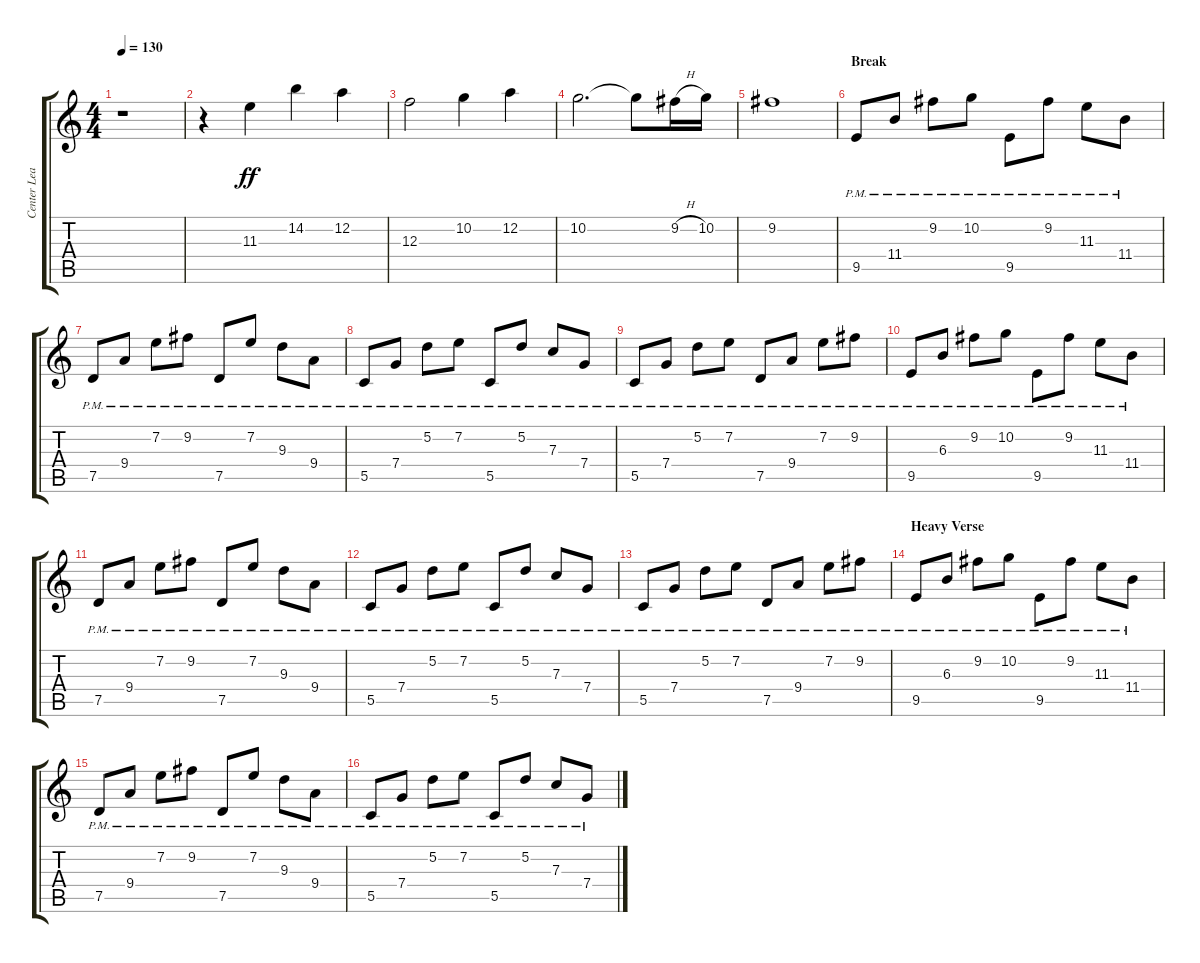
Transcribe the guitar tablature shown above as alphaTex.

\track ("Center Lead 1" "Center Lea") {instrument overdrivenguitar}
\staff {score tabs}
\tuning (D4 A3 F3 C3 G2 C2) {hide}
\ts (4 4)
\tempo 130
\clef g2
\ks aminor
r.1{dy ff} |
r.4 11.3.4 14.2.4 12.2.4 |
12.3.2 10.2.4 12.2.4 |
10.2.2{d} 10.2{t}.8 9.2{h}.16 10.2.16 |
9.2.1 |
\section ("" "Break")
9.5{pm}.8 11.4{pm}.8 9.2{pm}.8 10.2{pm}.8 9.5{pm}.8 9.2{pm}.8 11.3{pm}.8 11.4{pm}.8 |
7.5{pm}.8 9.4{pm}.8 7.2{pm}.8 9.2{pm}.8 7.5{pm}.8 7.2{pm}.8 9.3{pm}.8 9.4{pm}.8 |
5.5{pm}.8 7.4{pm}.8 5.2{pm}.8 7.2{pm}.8 5.5{pm}.8 5.2{pm}.8 7.3{pm}.8 7.4{pm}.8 |
5.5{pm}.8 7.4{pm}.8 5.2{pm}.8 7.2{pm}.8 7.5{pm}.8 9.4{pm}.8 7.2{pm}.8 9.2{pm}.8 |
9.5{pm}.8 6.3{pm}.8 9.2{pm}.8 10.2{pm}.8 9.5{pm}.8 9.2{pm}.8 11.3{pm}.8 11.4{pm}.8 |
7.5{pm}.8 9.4{pm}.8 7.2{pm}.8 9.2{pm}.8 7.5{pm}.8 7.2{pm}.8 9.3{pm}.8 9.4{pm}.8 |
5.5{pm}.8 7.4{pm}.8 5.2{pm}.8 7.2{pm}.8 5.5{pm}.8 5.2{pm}.8 7.3{pm}.8 7.4{pm}.8 |
5.5{pm}.8 7.4{pm}.8 5.2{pm}.8 7.2{pm}.8 7.5{pm}.8 9.4{pm}.8 7.2{pm}.8 9.2{pm}.8 |
\section ("" "Heavy Verse")
9.5{pm}.8 6.3{pm}.8 9.2{pm}.8 10.2{pm}.8 9.5{pm}.8 9.2{pm}.8 11.3{pm}.8 11.4{pm}.8 |
7.5{pm}.8 9.4{pm}.8 7.2{pm}.8 9.2{pm}.8 7.5{pm}.8 7.2{pm}.8 9.3{pm}.8 9.4{pm}.8 |
5.5{pm}.8 7.4{pm}.8 5.2{pm}.8 7.2{pm}.8 5.5{pm}.8 5.2{pm}.8 7.3{pm}.8 7.4{pm}.8
